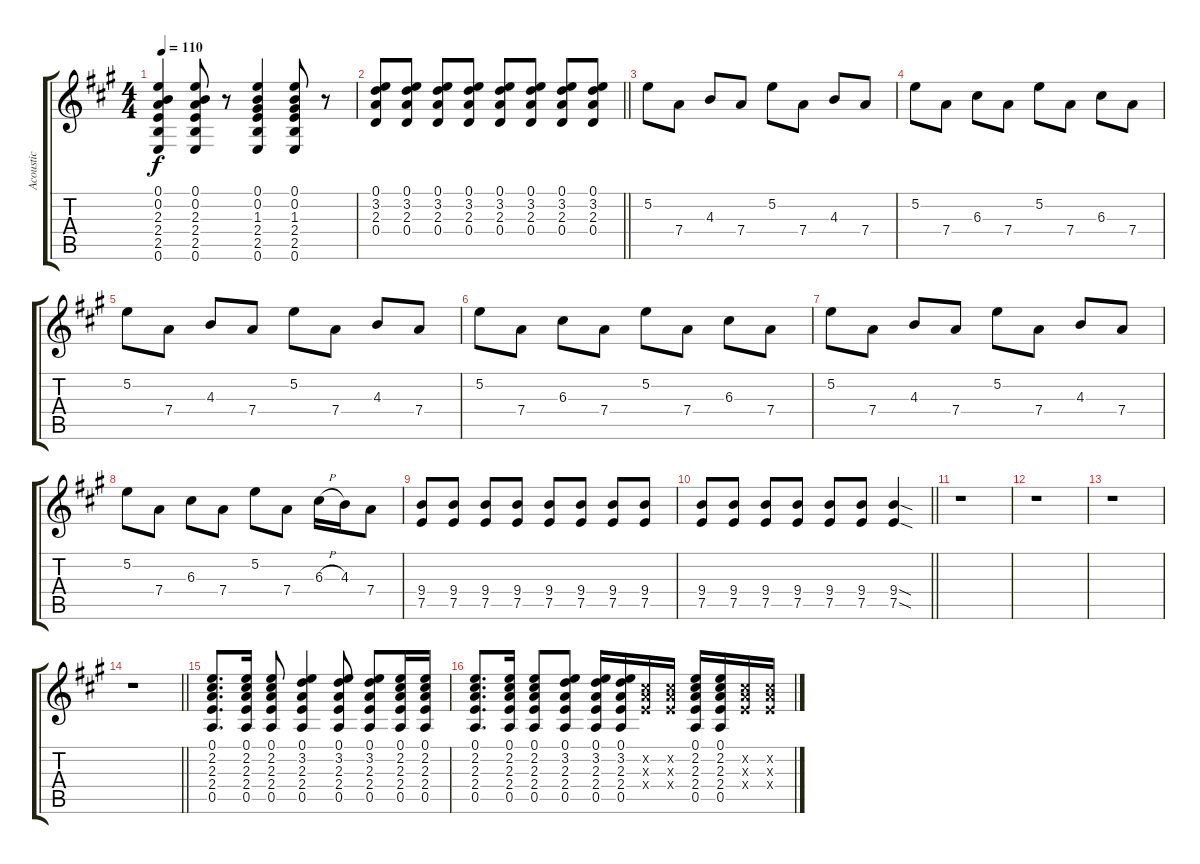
\track ("Acoustic" "Acoustic") {instrument acousticguitarsteel}
\staff {score tabs}
\tuning (E4 B3 G3 D3 A2 E2) {hide}
\ts (4 4)
\tempo 110
\clef g2
\ks a
(0.1 0.2 2.3 2.4 2.5 0.6).4{dy f} (0.1 0.2 2.3 2.4 2.5 0.6).8 r.8 (0.1 0.2 1.3 2.4 2.5 0.6).4 (0.1 0.2 1.3 2.4 2.5 0.6).8 r.8 |
\barLineRight lightlight
(0.1 3.2 2.3 0.4).8 (0.1 3.2 2.3 0.4).8 (0.1 3.2 2.3 0.4).8 (0.1 3.2 2.3 0.4).8 (0.1 3.2 2.3 0.4).8 (0.1 3.2 2.3 0.4).8 (0.1 3.2 2.3 0.4).8 (0.1 3.2 2.3 0.4).8 |
5.2.8 7.4.8 4.3.8 7.4.8 5.2.8 7.4.8 4.3.8 7.4.8 |
5.2.8 7.4.8 6.3.8 7.4.8 5.2.8 7.4.8 6.3.8 7.4.8 |
5.2.8 7.4.8 4.3.8 7.4.8 5.2.8 7.4.8 4.3.8 7.4.8 |
5.2.8 7.4.8 6.3.8 7.4.8 5.2.8 7.4.8 6.3.8 7.4.8 |
5.2.8 7.4.8 4.3.8 7.4.8 5.2.8 7.4.8 4.3.8 7.4.8 |
5.2.8 7.4.8 6.3.8 7.4.8 5.2.8 7.4.8 6.3{h}.16 4.3.16 7.4.8 |
(9.4 7.5).8 (9.4 7.5).8 (9.4 7.5).8 (9.4 7.5).8 (9.4 7.5).8 (9.4 7.5).8 (9.4 7.5).8 (9.4 7.5).8 |
\barLineRight lightlight
(9.4 7.5).8 (9.4 7.5).8 (9.4 7.5).8 (9.4 7.5).8 (9.4 7.5).8 (9.4 7.5).8 (9.4{sod} 7.5{sod}).4 |
r.1 |
r.1 |
r.1 |
\barLineRight lightlight
r.1 |
(0.1 2.2 2.3 2.4 0.5).8{d} (0.1 2.2 2.3 2.4 0.5).16 (0.1 2.2 2.3 2.4 0.5).8 (0.1 3.2 2.3 2.4 0.5).4 (0.1 3.2 2.3 2.4 0.5).8 (0.1 3.2 2.3 2.4 0.5).8 (0.1 2.2 2.3 2.4 0.5).16 (0.1 2.2 2.3 2.4 0.5).16 |
(0.1 2.2 2.3 2.4 0.5).8{d} (0.1 2.2 2.3 2.4 0.5).16 (0.1 2.2 2.3 2.4 0.5).8 (0.1 3.2 2.3 2.4 0.5).8 (0.1 3.2 2.3 2.4 0.5).16 (0.1 3.2 2.3 2.4 0.5).16 (2.2{x} 2.3{x} 2.4{x}).16 (2.2{x} 2.3{x} 2.4{x}).16 (0.1 2.2 2.3 2.4 0.5).16 (0.1 2.2 2.3 2.4 0.5).16 (2.2{x} 2.3{x} 2.4{x}).16 (2.2{x} 2.3{x} 2.4{x}).16
